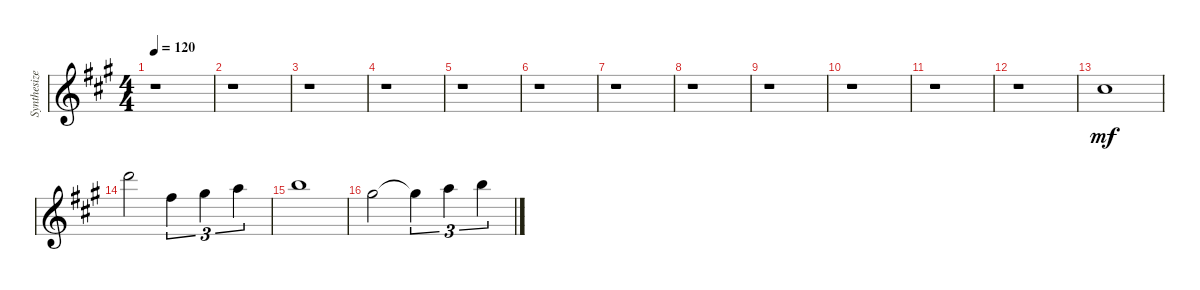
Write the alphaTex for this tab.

\track ("Synthesizer - 2 (Staff 1)" "Synthesize") {instrument synthbrass1}
\staff {score}
\tuning (E4 B3 G3 D3 A2 E2 B1) {hide}
\ts (4 4)
\tempo 120
\clef g2
\ks f#minor
r.1{dy mf instrument synthbrass1} |
r.1 |
r.1 |
r.1 |
r.1 |
r.1 |
r.1 |
r.1 |
r.1 |
r.1 |
r.1 |
r.1 |
9.1.1 |
22.1.2 14.1.4{tu (3 2)} 16.1.4{tu (3 2)} 17.1.4{tu (3 2)} |
19.1.1 |
16.1.2 16.1{t}.4{tu (3 2)} 17.1.4{tu (3 2)} 19.1.4{tu (3 2)}
